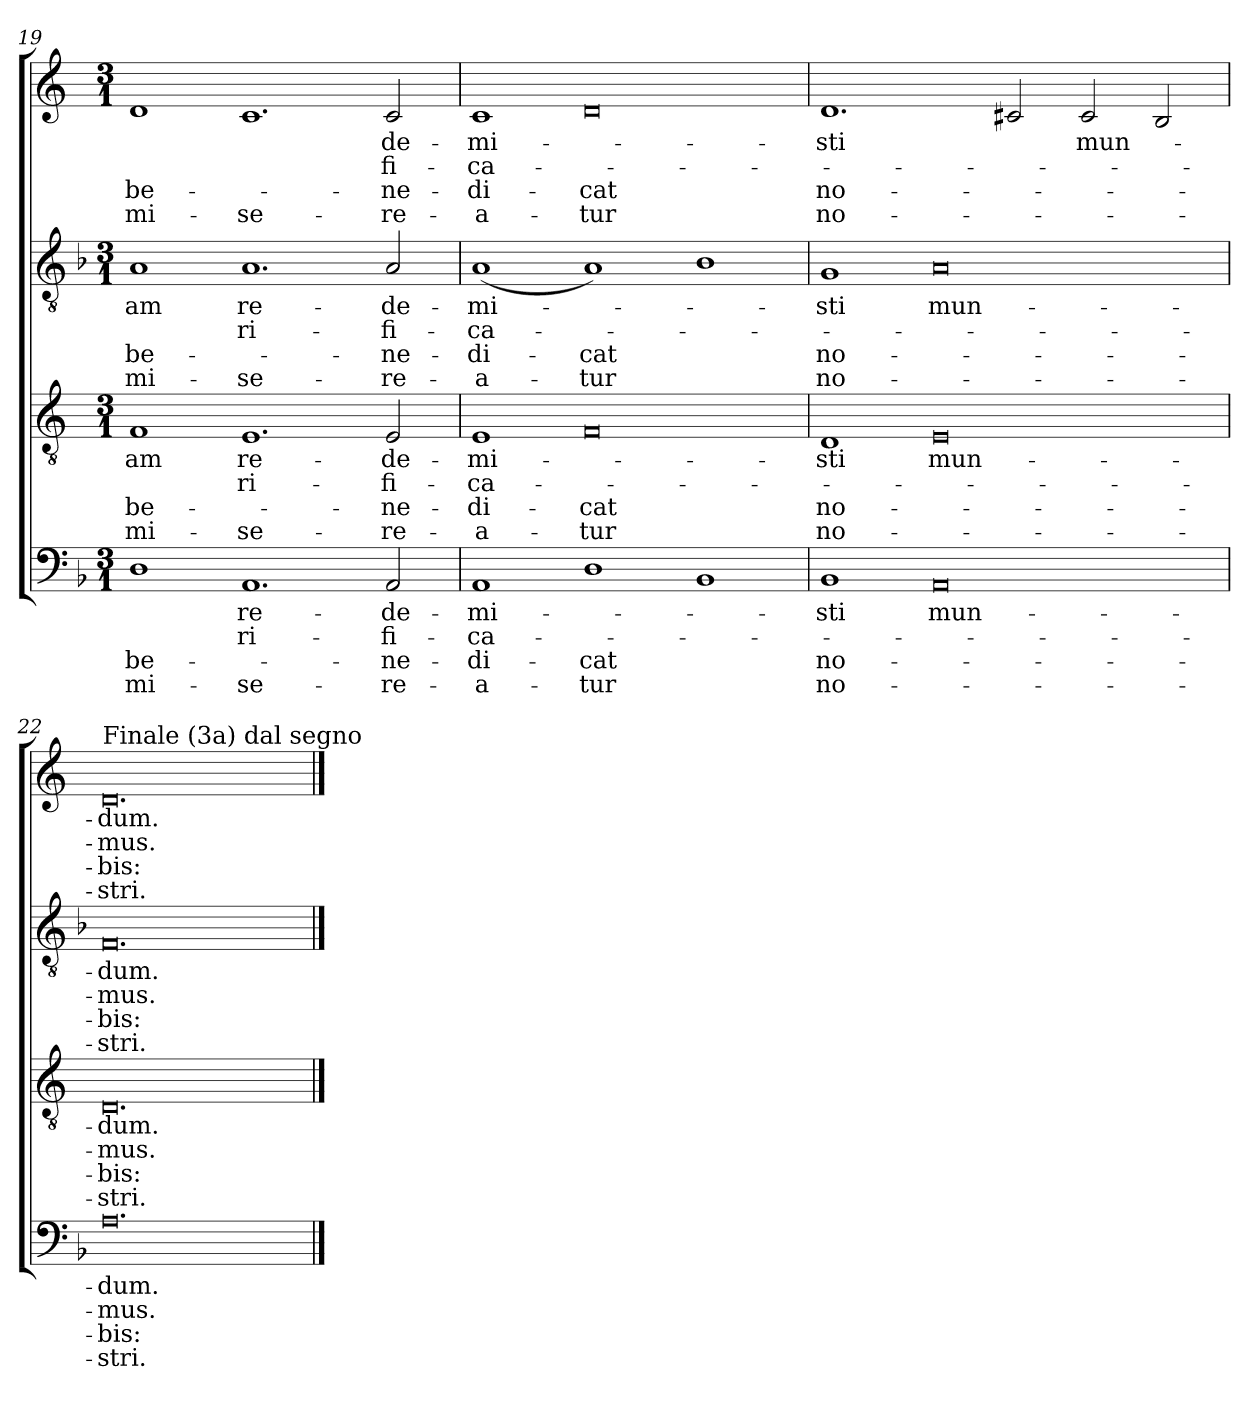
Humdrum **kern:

**kern	**text	**text	**text	**text	**kern	**text	**text	**text	**text	**kern	**text	**text	**text	**text	**kern	**text	**text	**text	**text
*part4	*part4	*part4	*part4	*part4	*part3	*part3	*part3	*part3	*part3	*part2	*part2	*part2	*part2	*part2	*part1	*part1	*part1	*part1	*part1
*staff4	*staff4	*staff4	*staff4	*staff4	*staff3	*staff3	*staff3	*staff3	*staff3	*staff2	*staff2	*staff2	*staff2	*staff2	*staff1	*staff1	*staff1	*staff1	*staff1
*clefF4	*	*	*	*	*clefGv2	*	*	*	*	*clefGv2	*	*	*	*	*clefG2	*	*	*	*
*k[b-]	*	*	*	*	*k[]	*	*	*	*	*k[b-]	*	*	*	*	*k[]	*	*	*	*
*F:	*	*	*	*	*C:	*	*	*	*	*F:	*	*	*	*	*C:	*	*	*	*
*M3/1	*	*	*	*	*M3/1	*	*	*	*	*M3/1	*	*	*	*	*M3/1	*	*	*	*
=19	=19	=19	=19	=19	=19	=19	=19	=19	=19	=19	=19	=19	=19	=19	=19	=19	=19	=19	=19
!	!	!	!LO:LY:b	!LO:LY:b	!	!LO:LY:b	!	!LO:LY:b	!LO:LY:b	!	!LO:LY:b	!	!LO:LY:b	!LO:LY:b	!	!	!	!LO:LY:b	!LO:LY:b
1D	.	.	be-	mi-	1F	-am	.	be-	mi-	1A	-am	.	be-	mi-	1d	.	.	be-	mi-
!	!LO:LY:b	!LO:LY:b	!	!LO:LY:b	!	!LO:LY:b	!LO:LY:b	!	!LO:LY:b	!	!LO:LY:b	!LO:LY:b	!	!LO:LY:b	!	!	!	!	!LO:LY:b
1.AA	re-	-ri-	.	-se-	1.E	re-	-ri-	.	-se-	1.A	re-	-ri-	.	-se-	1.c	.	.	.	-se-
!	!LO:LY:b	!LO:LY:b	!LO:LY:b	!LO:LY:b	!	!LO:LY:b	!LO:LY:b	!LO:LY:b	!LO:LY:b	!	!LO:LY:b	!LO:LY:b	!LO:LY:b	!LO:LY:b	!	!LO:LY:b	!LO:LY:b	!LO:LY:b	!LO:LY:b
2AA/	-de-	-fi-	-ne-	-re-	2E/	-de-	-fi-	-ne-	-re-	2A/	-de-	-fi-	-ne-	-re-	2c/	-de-	-fi-	-ne-	-re-
=20	=20	=20	=20	=20	=20	=20	=20	=20	=20	=20	=20	=20	=20	=20	=20	=20	=20	=20	=20
!	!LO:LY:b	!LO:LY:b	!LO:LY:b	!LO:LY:b	!	!LO:LY:b	!LO:LY:b	!LO:LY:b	!LO:LY:b	!	!LO:LY:b	!LO:LY:b	!LO:LY:b	!LO:LY:b	!	!LO:LY:b	!LO:LY:b	!LO:LY:b	!LO:LY:b
1AA	-mi-	-ca-	-di-	-a-	1E	-mi-	-ca-	-di-	-a-	(<1A	-mi-	-ca-	-di-	-a-	1c	-mi-	-ca-	-di-	-a-
!	!	!	!LO:LY:b	!LO:LY:b	!	!	!	!LO:LY:b	!LO:LY:b	!	!	!	!LO:LY:b	!LO:LY:b	!	!	!	!LO:LY:b	!LO:LY:b
1D	.	.	-cat	-tur	0F	.	.	-cat	-tur	1A)	.	.	-cat	-tur	0d	.	.	-cat	-tur
1BB-	.	.	.	.	.	.	.	.	.	1B-	.	.	.	.	.	.	.	.	.
=21	=21	=21	=21	=21	=21	=21	=21	=21	=21	=21	=21	=21	=21	=21	=21	=21	=21	=21	=21
!	!LO:LY:b	!	!LO:LY:b	!LO:LY:b	!	!LO:LY:b	!	!LO:LY:b	!LO:LY:b	!	!LO:LY:b	!	!LO:LY:b	!LO:LY:b	!	!LO:LY:b	!	!LO:LY:b	!LO:LY:b
1BB-	-sti	.	no-	no-	1D	-sti	.	no-	no-	1G	-sti	.	no-	no-	1.d	-sti	.	no-	no-
!	!LO:LY:b	!	!	!	!	!LO:LY:b	!	!	!	!	!LO:LY:b	!	!	!	!	!	!	!	!
0AA	mun-	.	.	.	0E	mun-	.	.	.	0A	mun-	.	.	.	.	.	.	.	.
.	.	.	.	.	.	.	.	.	.	.	.	.	.	.	2c#/	.	.	.	.
!	!	!	!	!	!	!	!	!	!	!	!	!	!	!	!	!LO:LY:b	!	!	!
.	.	.	.	.	.	.	.	.	.	.	.	.	.	.	2c#/	mun-	.	.	.
.	.	.	.	.	.	.	.	.	.	.	.	.	.	.	2B/	.	.	.	.
=22	=22	=22	=22	=22	=22	=22	=22	=22	=22	=22	=22	=22	=22	=22	=22	=22	=22	=22	=22
!	!	!	!	!	!	!	!	!	!	!	!	!	!	!	!LO:TX:a:t=Finale (3a) dal segno	!	!	!	!
!	!LO:LY:b	!LO:LY:b	!LO:LY:b	!LO:LY:b	!	!LO:LY:b	!LO:LY:b	!LO:LY:b	!LO:LY:b	!	!LO:LY:b	!LO:LY:b	!LO:LY:b	!LO:LY:b	!	!LO:LY:b	!LO:LY:b	!LO:LY:b	!LO:LY:b
0.A	-dum.	-mus.	-bis:	-stri.	0.D	-dum.	-mus.	-bis:	-stri.	0.F	-dum.	-mus.	-bis:	-stri.	0.d	-dum.	-mus.	-bis:	-stri.
==	==	==	==	==	==	==	==	==	==	==	==	==	==	==	==	==	==	==	==
*-	*-	*-	*-	*-	*-	*-	*-	*-	*-	*-	*-	*-	*-	*-	*-	*-	*-	*-	*-
